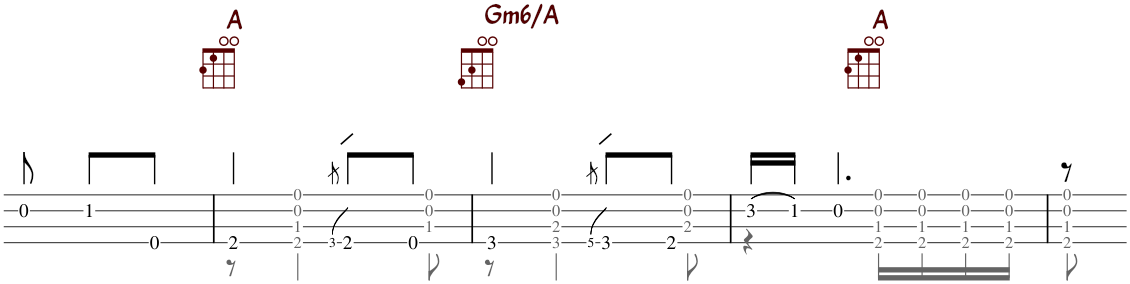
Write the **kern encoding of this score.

**kern	**harte
*part1	*part1
*staff1	*
*I"Ukulélé [Tablature]	*
!!LO:PB:g=z
*k[]	*
*M2/4	*
=23	=23
8e/	.
8f/L	.
8g/J	.
=24	=24
*^	*
4a/	8r	A:maj
.	4a!i\ 4d-!i\ 4e!i\ 4a!i\	.
(8qa#/	.	.
8a/L)	.	.
8g/J	8c#!i\ 8e!i\ 8a!i\	.
=25	=25	=25
!	!	!LO:H:kt=m6
4b-/	8r	G:min6/2
.	4b-!i\ 4d!i\ 4e!i\ 4a!i\	.
(8qcc/	.	.
8b-/L)	.	.
8a/J	8d!i\ 8e!i\ 8a!i\	.
=26	=26	=26
(16g/LL	4r	.
16f/JJ)	.	.
4.e/	.	.
.	16a!i\ 16c#!i\ 16e!i\ 16a!i\LL	A:maj
.	16a!i\ 16c#!i\ 16e!i\ 16a!i\	.
.	16a!i\ 16c#!i\ 16e!i\ 16a!i\	.
.	16a!i\ 16c#!i\ 16e!i\ 16a!i\JJ	.
=27	=27	=27
8r	8a!i\ 8c#!i\ 8e!i\ 8a!i\	.
*v	*v	*
=-	=-
*-	*-
